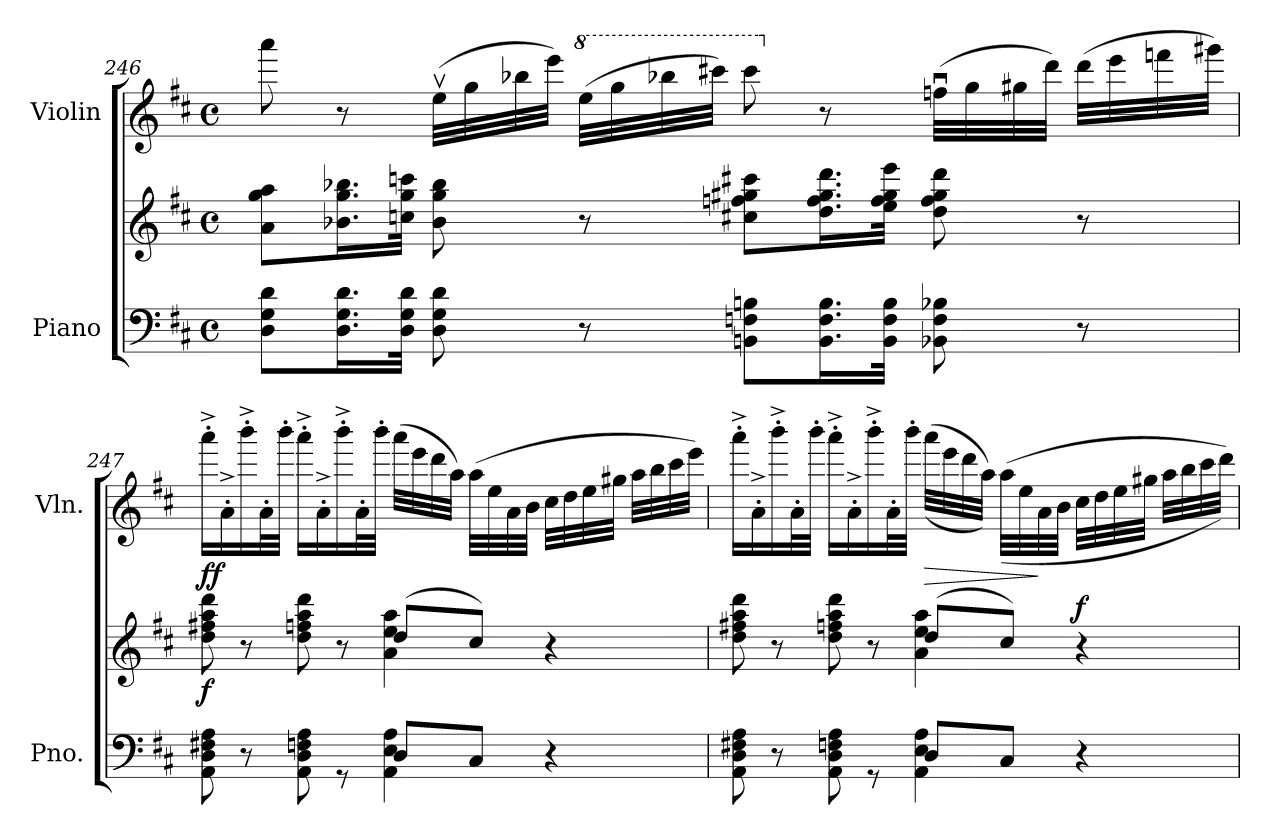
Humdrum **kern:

**kern	**kern	**dynam	**kern	**dynam
*part2	*part2	*part2	*part1	*part1
*staff3	*staff2	*staff2/3	*staff1	*staff1
*I"Piano	*	*	*I"Violin	*
*I'Pno.	*	*	*I'Vln.	*
!!LO:LB:g=z
*clefF4	*clefG2	*	*clefG2	*
*k[f#c#]	*k[f#c#]	*	*k[f#c#]	*
*M4/4	*M4/4	*	*M4/4	*
*met(c)	*met(c)	*	*met(c)	*
=246	=246	=246	=246	=246
8D\ 8G\ 8d\L	8a\ 8gg\ 8aa\L	.	8aaa\	.
16.D\ 16.G\ 16.d\L	16.b-X\ 16.gg\ 16.bb-X\L	.	8r	.
32D\ 32G\ 32d\JJk	32ccn\ 32gg\ 32cccn\JJk	.	.	.
8D\ 8G\ 8d\	8b-\ 8gg\ 8bb-\	.	(32eev\LLL	.
.	.	.	32gg\	.
.	.	.	32bb-X\	.
.	.	.	32eee\JJJ)	.
*	*	*	*8va	*
8r	8r	.	(32eee\LLL	.
.	.	.	32ggg\	.
.	.	.	32bbb-X\	.
.	.	.	32cccc#X\JJJ)	.
8BBn\ 8Fn\ 8Bn\L	8cc#X\ 8ffn\ 8gg#X\ 8ccc#X\L	.	8cccc#\	.
*	*	*	*X8va	*
16.BB\ 16.F\ 16.B\L	16.dd\ 16.ff\ 16.gg#\ 16.ddd\L	.	8r	.
32BB\ 32F\ 32B\JJk	32ee\ 32ff\ 32gg#\ 32eee\JJk	.	.	.
8BB-X\ 8F\ 8B-X\	8dd\ 8ff\ 8gg#\ 8ddd\	.	(32ffnu\LLL	.
.	.	.	32gg\	.
.	.	.	32gg#X\	.
.	.	.	32ddd\JJJ)	.
8r	8r	.	(32ddd\LLL	.
.	.	.	32eee\	.
.	.	.	32fffn\	.
.	.	.	32ggg#X\JJJ)	.
!!LO:PB:g=z
=247	=247	=247	=247	=247
*^	*^	*	*	*
!	!	!	!	!LO:DY:b	!	!LO:DY:b
8AA\ 8D\ 8F#X\ 8A\	2ryy	8dd\ 8ff#X\ 8aa\ 8ddd\	2ryy	f	16aaa'^\LL	ff
.	.	.	.	.	16a'^\	.
8r	.	8r	.	.	16bbb'^\	.
.	.	.	.	.	32a'\L	.
.	.	.	.	.	32bbb'\JJJ	.
8AA\ 8D\ 8Fn\ 8A\	.	8dd\ 8ffn\ 8aa\ 8ddd\	.	.	16aaa'^\LL	.
.	.	.	.	.	16a'^\	.
8rGG	.	8r	.	.	16bbb'^\	.
.	.	.	.	.	32a'\L	.
.	.	.	.	.	32bbb'\JJJ	.
8D/L	4AA\ 4E\ 4A\	(8dd/L	4a\ 4ee\ 4aa\	.	(32aaa\LLL	.
.	.	.	.	.	32eee\	.
.	.	.	.	.	32ddd\	.
.	.	.	.	.	32aa\JJJ)	.
8C#/J	.	8cc#/J)	.	.	(32aa\LLL	.
.	.	.	.	.	32ee\	.
.	.	.	.	.	32a\	.
.	.	.	.	.	32b\JJJ	.
4r	4ryy	4r	4ryy	.	32cc#\LLL	.
.	.	.	.	.	32dd\	.
.	.	.	.	.	32ee\	.
.	.	.	.	.	32gg#X\JJJ	.
.	.	.	.	.	32aa\LLL	.
.	.	.	.	.	32bb\	.
.	.	.	.	.	32ccc#\	.
.	.	.	.	.	32eee\JJJ)	.
!!LO:LB:g=z
=248	=248	=248	=248	=248	=248	=248
8AA\ 8D\ 8F#X\ 8A\	2ryy	8dd\ 8ff#X\ 8aa\ 8ddd\	2ryy	.	16aaa'^\LL	.
.	.	.	.	.	16a'^\	.
8r	.	8r	.	.	16bbb'^\	.
.	.	.	.	.	32a'\L	.
.	.	.	.	.	32bbb'\JJJ	.
8AA\ 8D\ 8Fn\ 8A\	.	8dd\ 8ffn\ 8aa\ 8ddd\	.	.	16aaa'^\LL	.
.	.	.	.	.	16a'^\	.
8rGG	.	8r	.	.	16bbb'^\	.
.	.	.	.	.	32a'\L	.
.	.	.	.	.	32bbb'\JJJ	.
!	!	!	!	!	!	!LO:HP:b
8D/L	4AA\ 4E\ 4A\	(8dd/L	4a\ 4ee\ 4aa\	.	((32aaa\LLL	>
.	.	.	.	.	32eee\	.
.	.	.	.	.	32ddd\	.
.	.	.	.	.	32aa\JJJ))	.
8C#/J	.	8cc#/J)	.	.	((32aa\LLL	.
.	.	.	.	.	32ee\	.
.	.	.	.	.	32a\	]
.	.	.	.	.	32b\JJJ	.
!	!	!	!	!LO:DY:a	!	!
4r	4ryy	4r	4ryy	f	32cc#\LLL	.
.	.	.	.	.	32dd\	.
.	.	.	.	.	32ee\	.
.	.	.	.	.	32gg#X\JJJ	.
.	.	.	.	.	32aa\LLL	.
.	.	.	.	.	32bb\	.
.	.	.	.	.	32ccc#\	.
.	.	.	.	.	32ddd\JJJ))	.
*v	*v	*	*	*	*	*
*	*v	*v	*	*	*
=	=	=	=	=
*-	*-	*-	*-	*-
